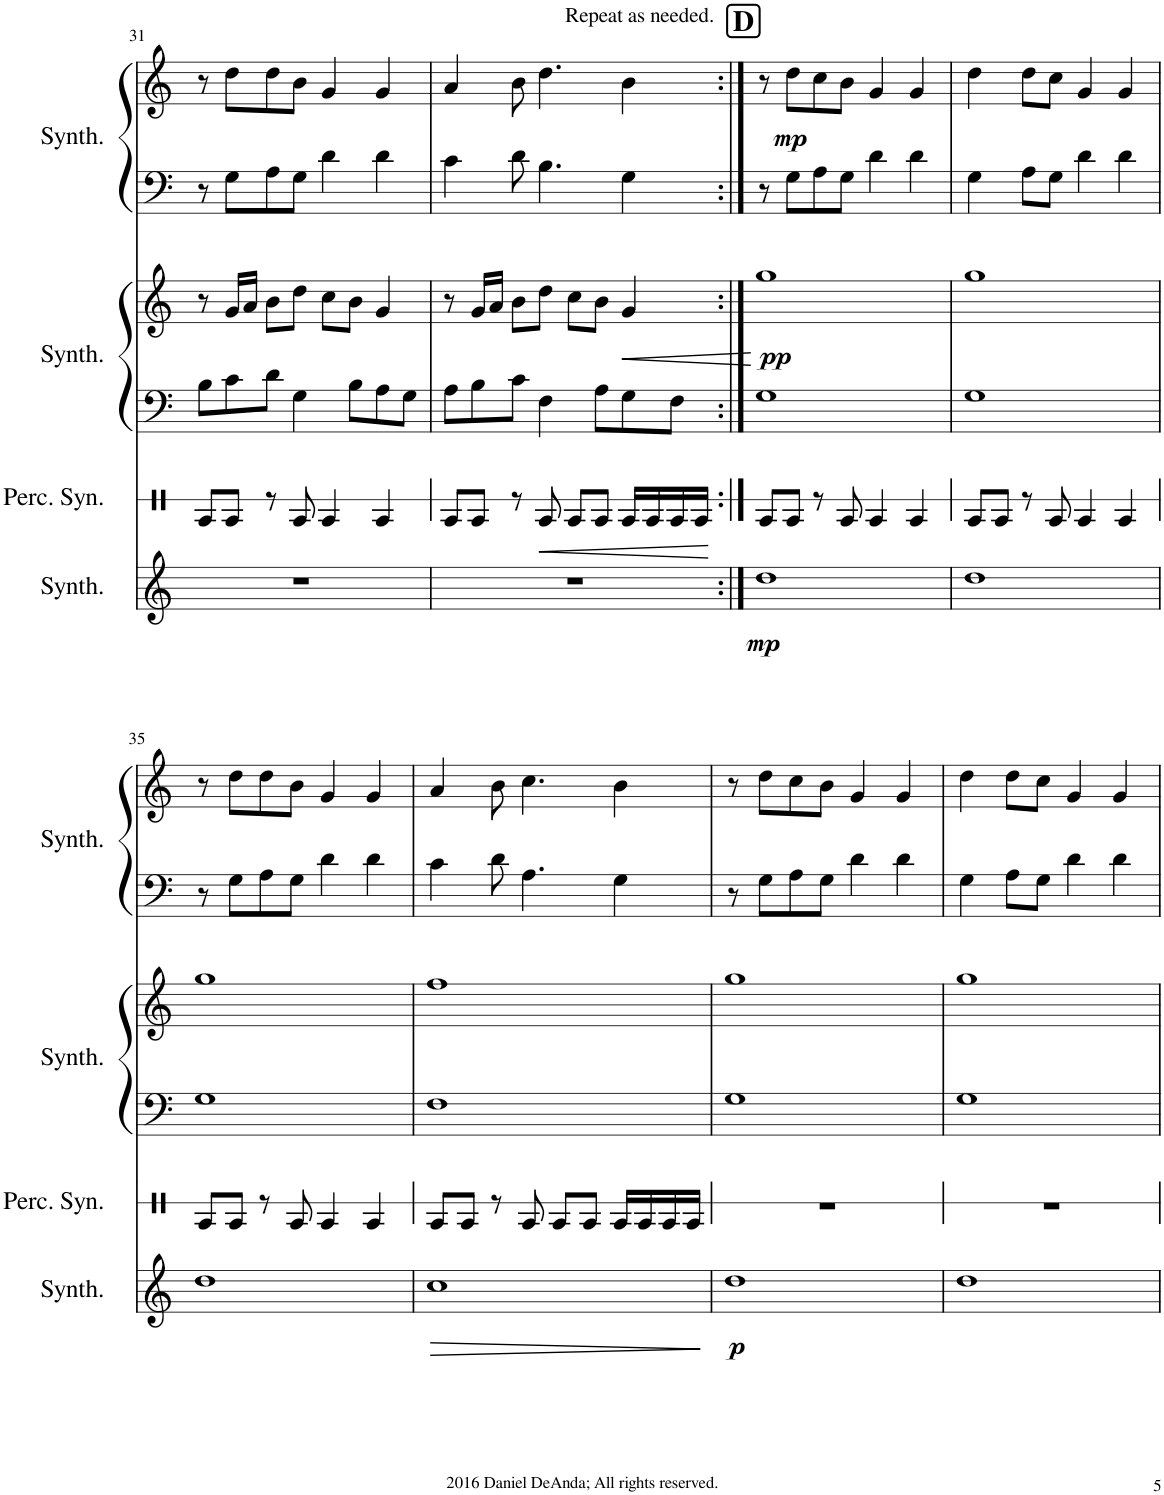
**kern	**dynam	**kern	**dynam	**kern	**kern	**dynam	**kern	**kern	**dynam
*part4	*part4	*part3	*part3	*part2	*part2	*part2	*part1	*part1	*part1
*staff6	*staff6	*staff5	*staff5	*staff4	*staff3	*staff3/4	*staff2	*staff1	*staff1/2
*I"Choir Synthesizer	*	*I"Percussion Synthesizer	*	*I"Square Synthesizer	*	*	*I"Square Synthesizer	*	*
*I'Synth.	*	*I'Perc. Syn.	*	*I'Synth.	*	*	*I'Synth.	*	*
!!LO:PB:g=z
*clefG2	*	*clefX	*	*clefF4	*clefG2	*	*clefF4	*clefG2	*
*k[]	*	*k[]	*	*k[]	*k[]	*	*k[]	*k[]	*
*M4/4	*	*M4/4	*	*M4/4	*M4/4	*	*M4/4	*M4/4	*
=31	=31	=31	=31	=31	=31	=31	=31	=31	=31
1r	.	8RA/L	.	8B\L	8r	.	8r	8r	.
.	.	8RA/J	.	8c\	16g/LL	.	8G\L	8dd\L	.
.	.	.	.	.	16a/JJ	.	.	.	.
.	.	8r	.	8d\J	8b\L	.	8A\	8dd\	.
.	.	8RA/	.	4G\	8dd\J	.	8G\J	8b\J	.
.	.	4RA/	.	.	8cc\L	.	4d\	4g/	.
.	.	.	.	8B\L	8b\J	.	.	.	.
.	.	4RA/	.	8A\	4g/	.	4d\	4g/	.
.	.	.	.	8G\J	.	.	.	.	.
=32	=32	=32	=32	=32	=32	=32	=32	=32	=32
1r	.	8RA/L	.	8A\L	8r	.	4c\	4a/	.
.	.	8RA/J	.	8B\	16g/LL	.	.	.	.
.	.	.	.	.	16a/JJ	.	.	.	.
.	.	8r	.	8c\J	8b\L	.	8d\	8b\	.
!	!	!	!LO:HP:b	!	!	!	!	!	!
.	.	8RA/	<	4F\	8dd\J	.	4.B\	4.dd\	.
.	.	8RA/L	.	.	8cc\L	.	.	.	.
.	.	8RA/J	.	8A\L	8b\J	.	.	.	.
!	!	!	!	!	!	!	!	!LO:TX:a:t=Repeat as needed.	!
!	!	!	!	!	!	!LO:HP:b	!	!	!
.	.	16RA/LL	.	8G\	4g/	<	4G\	4b\	.
.	.	16RA/	.	.	.	.	.	.	.
.	.	16RA/	.	8F\J	.	.	.	.	.
.	.	16RA/JJ	.	.	.	.	.	.	.
.	.	.	[	.	.	[	.	.	.
!!LO:REH:place=s1:a:B:cj:fs=14:t=D
=33:|!	=33:|!	=33:|!	=33:|!	=33:|!	=33:|!	=33:|!	=33:|!	=33:|!	=33:|!
!	!LO:DY:b	!	!	!	!	!LO:DY:b	!	!	!
1dd	mp	8RA/L	.	1G	1gg	pp	8r	8r	.
!	!	!	!	!	!	!	!	!	!LO:DY:b
.	.	8RA/J	.	.	.	.	8G\L	8dd\L	mp
.	.	8r	.	.	.	.	8A\	8cc\	.
.	.	8RA/	.	.	.	.	8G\J	8b\J	.
.	.	4RA/	.	.	.	.	4d\	4g/	.
.	.	4RA/	.	.	.	.	4d\	4g/	.
=34	=34	=34	=34	=34	=34	=34	=34	=34	=34
1dd	.	8RA/L	.	1G	1gg	.	4G\	4dd\	.
.	.	8RA/J	.	.	.	.	.	.	.
.	.	8r	.	.	.	.	8A\L	8dd\L	.
.	.	8RA/	.	.	.	.	8G\J	8cc\J	.
.	.	4RA/	.	.	.	.	4d\	4g/	.
.	.	4RA/	.	.	.	.	4d\	4g/	.
!!LO:LB:g=z
=35	=35	=35	=35	=35	=35	=35	=35	=35	=35
1dd	.	8RA/L	.	1G	1gg	.	8r	8r	.
.	.	8RA/J	.	.	.	.	8G\L	8dd\L	.
.	.	8r	.	.	.	.	8A\	8dd\	.
.	.	8RA/	.	.	.	.	8G\J	8b\J	.
.	.	4RA/	.	.	.	.	4d\	4g/	.
.	.	4RA/	.	.	.	.	4d\	4g/	.
=36	=36	=36	=36	=36	=36	=36	=36	=36	=36
!	!LO:HP:b	!	!	!	!	!	!	!	!
1cc	>	8RA/L	.	1F	1ff	.	4c\	4a/	.
.	.	8RA/J	.	.	.	.	.	.	.
.	.	8r	.	.	.	.	8d\	8b\	.
.	.	8RA/	.	.	.	.	4.A\	4.cc\	.
.	.	8RA/L	.	.	.	.	.	.	.
.	.	8RA/J	.	.	.	.	.	.	.
.	.	16RA/LL	.	.	.	.	4G\	4b\	.
.	.	16RA/	.	.	.	.	.	.	.
.	.	16RA/	.	.	.	.	.	.	.
.	.	16RA/JJ	.	.	.	.	.	.	.
.	]	.	.	.	.	.	.	.	.
=37	=37	=37	=37	=37	=37	=37	=37	=37	=37
!	!LO:DY:b	!	!	!	!	!	!	!	!
1dd	p	1r	.	1G	1gg	.	8r	8r	.
.	.	.	.	.	.	.	8G\L	8dd\L	.
.	.	.	.	.	.	.	8A\	8cc\	.
.	.	.	.	.	.	.	8G\J	8b\J	.
.	.	.	.	.	.	.	4d\	4g/	.
.	.	.	.	.	.	.	4d\	4g/	.
=38	=38	=38	=38	=38	=38	=38	=38	=38	=38
1dd	.	1r	.	1G	1gg	.	4G\	4dd\	.
.	.	.	.	.	.	.	8A\L	8dd\L	.
.	.	.	.	.	.	.	8G\J	8cc\J	.
.	.	.	.	.	.	.	4d\	4g/	.
.	.	.	.	.	.	.	4d\	4g/	.
=	=	=	=	=	=	=	=	=	=
*-	*-	*-	*-	*-	*-	*-	*-	*-	*-
